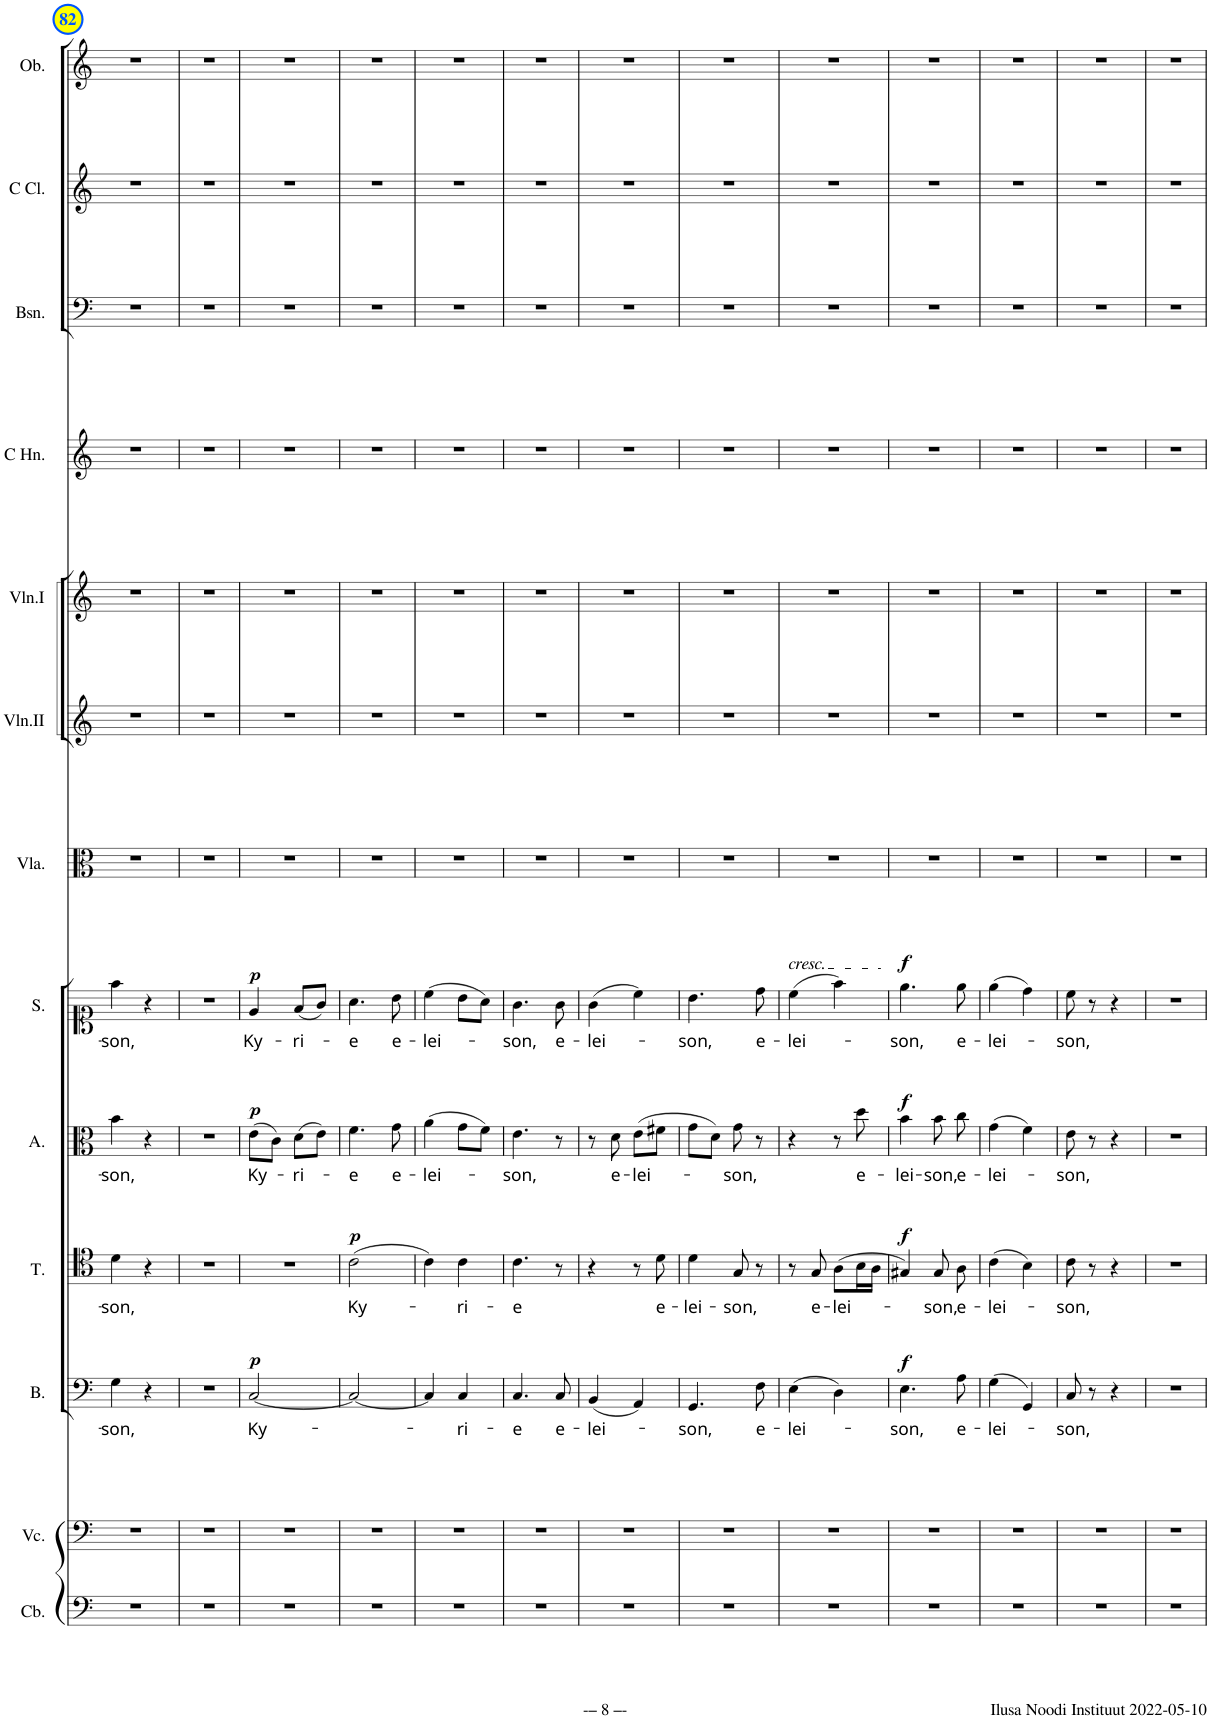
**kern	**kern	**kern	**text	**dynam	**kern	**text	**dynam	**kern	**text	**dynam	**kern	**text	**dynam	**kern	**kern	**kern	**kern	**kern	**kern	**kern
*part13	*part12	*part11	*part11	*part11	*part10	*part10	*part10	*part9	*part9	*part9	*part8	*part8	*part8	*part7	*part6	*part5	*part4	*part3	*part2	*part1
*staff13	*staff12	*staff11	*staff11	*staff11	*staff10	*staff10	*staff10	*staff9	*staff9	*staff9	*staff8	*staff8	*staff8	*staff7	*staff6	*staff5	*staff4	*staff3	*staff2	*staff1
*I"Contrabass	*I"Violoncello	*I"B.	*	*	*I"T.	*	*	*I"A.	*	*	*I"S.	*	*	*I"Viola	*I"Violin II	*I"Violin I	*I"Horn in C	*I"Bassoon	*I"C Clarinet	*I"Oboe
*I'Cb.	*I'Vc.	*I'B.	*	*	*I'T.	*	*	*I'A.	*	*	*I'S.	*	*	*I'Vla.	*I'Vln.II	*I'Vln.I	*	*I'Bsn.	*I'C Cl.	*I'Ob.
!!LO:PB:g=z
*clefF4	*clefF4	*clefF4	*	*	*clefC4	*	*	*clefC3	*	*	*clefC1	*	*	*clefC3	*clefG2	*clefG2	*clefG2	*clefF4	*clefG2	*clefG2
*Trd7c12	*	*	*	*	*	*	*	*	*	*	*	*	*	*	*	*	*Trd7c12	*	*Trd1c2	*
*k[]	*k[]	*k[]	*	*	*k[]	*	*	*k[]	*	*	*k[]	*	*	*k[]	*k[]	*k[]	*k[]	*k[]	*k[]	*k[]
*M2/4	*M2/4	*M2/4	*	*	*M2/4	*	*	*M2/4	*	*	*M2/4	*	*	*M2/4	*M2/4	*M2/4	*M2/4	*M2/4	*M2/4	*M2/4
=82	=82	=82	=82	=82	=82	=82	=82	=82	=82	=82	=82	=82	=82	=82	=82	=82	=82	=82	=82	=82
!	!	!	!LO:LY:b	!	!	!LO:LY:b	!	!	!LO:LY:b	!	!	!LO:LY:b	!	!	!	!	!	!	!	!
2r	2r	4G\	-son,	.	4d\	-son,	.	4b\	-son,	.	4ff\	-son,	.	2r	2r	2r	2r	2r	2r	2r
.	.	4r	.	.	4r	.	.	4r	.	.	4r	.	.	.	.	.	.	.	.	.
=83	=83	=83	=83	=83	=83	=83	=83	=83	=83	=83	=83	=83	=83	=83	=83	=83	=83	=83	=83	=83
2r	2r	2r	.	.	2r	.	.	2r	.	.	2r	.	.	2r	2r	2r	2r	2r	2r	2r
=84	=84	=84	=84	=84	=84	=84	=84	=84	=84	=84	=84	=84	=84	=84	=84	=84	=84	=84	=84	=84
!	!	!	!LO:LY:b	!LO:DY:a	!	!	!	!	!LO:LY:b	!LO:DY:a	!	!LO:LY:b	!LO:DY:a	!	!	!	!	!	!	!
2r	2r	[2C/	Ky-	p	2r	.	.	(8e\L	Ky-	p	4e/	Ky-	p	2r	2r	2r	2r	2r	2r	2r
.	.	.	.	.	.	.	.	8c\J)	.	.	.	.	.	.	.	.	.	.	.	.
!	!	!	!	!	!	!	!	!	!LO:LY:b	!	!	!LO:LY:b	!	!	!	!	!	!	!	!
.	.	.	.	.	.	.	.	(8d\L	-ri-	.	(8f/L	-ri-	.	.	.	.	.	.	.	.
.	.	.	.	.	.	.	.	8e\J)	.	.	8g/J)	.	.	.	.	.	.	.	.	.
=85	=85	=85	=85	=85	=85	=85	=85	=85	=85	=85	=85	=85	=85	=85	=85	=85	=85	=85	=85	=85
!	!	!	!	!	!	!LO:LY:b	!LO:DY:a	!	!LO:LY:b	!	!	!LO:LY:b	!	!	!	!	!	!	!	!
2r	2r	2C/_	.	.	(2c\	Ky-	p	4.f\	-e	.	4.a\	-e	.	2r	2r	2r	2r	2r	2r	2r
!	!	!	!	!	!	!	!	!	!LO:LY:b	!	!	!LO:LY:b	!	!	!	!	!	!	!	!
.	.	.	.	.	.	.	.	8g\	e-	.	8b\	e-	.	.	.	.	.	.	.	.
=86	=86	=86	=86	=86	=86	=86	=86	=86	=86	=86	=86	=86	=86	=86	=86	=86	=86	=86	=86	=86
!	!	!	!	!	!	!	!	!	!LO:LY:b	!	!	!LO:LY:b	!	!	!	!	!	!	!	!
2r	2r	4C/]	.	.	4c\)	.	.	(4a\	-lei-	.	(4cc\	-lei-	.	2r	2r	2r	2r	2r	2r	2r
!	!	!	!LO:LY:b	!	!	!LO:LY:b	!	!	!	!	!	!	!	!	!	!	!	!	!	!
.	.	4C/	-ri-	.	4c\	-ri-	.	8g\L	.	.	8b\L	.	.	.	.	.	.	.	.	.
.	.	.	.	.	.	.	.	8f\J)	.	.	8a\J)	.	.	.	.	.	.	.	.	.
=87	=87	=87	=87	=87	=87	=87	=87	=87	=87	=87	=87	=87	=87	=87	=87	=87	=87	=87	=87	=87
!	!	!	!LO:LY:b	!	!	!LO:LY:b	!	!	!LO:LY:b	!	!	!LO:LY:b	!	!	!	!	!	!	!	!
2r	2r	4.C/	-e	.	4.c\	-e	.	4.e\	-son,	.	4.g\	-son,	.	2r	2r	2r	2r	2r	2r	2r
!	!	!	!LO:LY:b	!	!	!	!	!	!	!	!	!LO:LY:b	!	!	!	!	!	!	!	!
.	.	8C/	e-	.	8r	.	.	8r	.	.	8g\	e-	.	.	.	.	.	.	.	.
=88	=88	=88	=88	=88	=88	=88	=88	=88	=88	=88	=88	=88	=88	=88	=88	=88	=88	=88	=88	=88
!	!	!	!LO:LY:b	!	!	!	!	!	!	!	!	!LO:LY:b	!	!	!	!	!	!	!	!
2r	2r	(4BB/	-lei-	.	4r	.	.	8r	.	.	(4g\	-lei-	.	2r	2r	2r	2r	2r	2r	2r
!	!	!	!	!	!	!	!	!	!LO:LY:b	!	!	!	!	!	!	!	!	!	!	!
.	.	.	.	.	.	.	.	8d\	e-	.	.	.	.	.	.	.	.	.	.	.
!	!	!	!	!	!	!	!	!	!LO:LY:b	!	!	!	!	!	!	!	!	!	!	!
.	.	4AA/)	.	.	8r	.	.	(8e\L	-lei-	.	4cc\)	.	.	.	.	.	.	.	.	.
!	!	!	!	!	!	!LO:LY:b	!	!	!	!	!	!	!	!	!	!	!	!	!	!
.	.	.	.	.	8d\	e-	.	8f#X\J	.	.	.	.	.	.	.	.	.	.	.	.
=89	=89	=89	=89	=89	=89	=89	=89	=89	=89	=89	=89	=89	=89	=89	=89	=89	=89	=89	=89	=89
!	!	!	!LO:LY:b	!	!	!LO:LY:b	!	!	!	!	!	!LO:LY:b	!	!	!	!	!	!	!	!
2r	2r	4.GG/	-son,	.	4d\	-lei-	.	8g\L	.	.	4.b\	-son,	.	2r	2r	2r	2r	2r	2r	2r
.	.	.	.	.	.	.	.	8d\J)	.	.	.	.	.	.	.	.	.	.	.	.
!	!	!	!	!	!	!LO:LY:b	!	!	!LO:LY:b	!	!	!	!	!	!	!	!	!	!	!
.	.	.	.	.	8G/	-son,	.	8g\	-son,	.	.	.	.	.	.	.	.	.	.	.
!	!	!	!LO:LY:b	!	!	!	!	!	!	!	!	!LO:LY:b	!	!	!	!	!	!	!	!
.	.	8F\	e-	.	8r	.	.	8r	.	.	8dd\	e-	.	.	.	.	.	.	.	.
=90	=90	=90	=90	=90	=90	=90	=90	=90	=90	=90	=90	=90	=90	=90	=90	=90	=90	=90	=90	=90
!	!	!	!	!	!	!	!	!	!	!	!LO:TX:a:i:t=cresc.	!	!	!	!	!	!	!	!	!
!	!	!	!LO:LY:b	!	!	!	!	!	!	!	!	!LO:LY:b	!	!	!	!	!	!	!	!
2r	2r	(4E\	-lei-	.	8r	.	.	4r	.	.	(4cc\	-lei-	.	2r	2r	2r	2r	2r	2r	2r
!	!	!	!	!	!	!LO:LY:b	!	!	!	!	!	!	!	!	!	!	!	!	!	!
.	.	.	.	.	8G/	e-	.	.	.	.	.	.	.	.	.	.	.	.	.	.
!	!	!	!	!	!	!LO:LY:b	!	!	!	!	!	!	!	!	!	!	!	!	!	!
.	.	4D\)	.	.	(8A\L	-lei-	.	8r	.	.	4ff\)	.	.	.	.	.	.	.	.	.
!	!	!	!	!	!	!	!	!	!LO:LY:b	!	!	!	!	!	!	!	!	!	!	!
.	.	.	.	.	16B\L	.	.	8dd\	e-	.	.	.	.	.	.	.	.	.	.	.
.	.	.	.	.	16A\JJ	.	.	.	.	.	.	.	.	.	.	.	.	.	.	.
=91	=91	=91	=91	=91	=91	=91	=91	=91	=91	=91	=91	=91	=91	=91	=91	=91	=91	=91	=91	=91
!	!	!	!LO:LY:b	!LO:DY:a	!	!	!LO:DY:a	!	!LO:LY:b	!LO:DY:a	!	!LO:LY:b	!LO:DY:a	!	!	!	!	!	!	!
2r	2r	4.E\	-son,	f	4G#X/)	.	f	4b\	-lei-	f	4.ee\	-son,	f	2r	2r	2r	2r	2r	2r	2r
!	!	!	!	!	!	!LO:LY:b	!	!	!LO:LY:b	!	!	!	!	!	!	!	!	!	!	!
.	.	.	.	.	8G#/	-son,	.	8b\	-son,	.	.	.	.	.	.	.	.	.	.	.
!	!	!	!LO:LY:b	!	!	!LO:LY:b	!	!	!LO:LY:b	!	!	!LO:LY:b	!	!	!	!	!	!	!	!
.	.	8A\	e-	.	8A\	e-	.	8cc\	e-	.	8ee\	e-	.	.	.	.	.	.	.	.
=92	=92	=92	=92	=92	=92	=92	=92	=92	=92	=92	=92	=92	=92	=92	=92	=92	=92	=92	=92	=92
!	!	!	!LO:LY:b	!	!	!LO:LY:b	!	!	!LO:LY:b	!	!	!LO:LY:b	!	!	!	!	!	!	!	!
2r	2r	(4G\	-lei-	.	(4c\	-lei-	.	(4g\	-lei-	.	(4ee\	-lei-	.	2r	2r	2r	2r	2r	2r	2r
.	.	4GG/)	.	.	4B\)	.	.	4f\)	.	.	4dd\)	.	.	.	.	.	.	.	.	.
=93	=93	=93	=93	=93	=93	=93	=93	=93	=93	=93	=93	=93	=93	=93	=93	=93	=93	=93	=93	=93
!	!	!	!LO:LY:b	!	!	!LO:LY:b	!	!	!LO:LY:b	!	!	!LO:LY:b	!	!	!	!	!	!	!	!
2r	2r	8C/	-son,	.	8c\	-son,	.	8e\	-son,	.	8cc\	-son,	.	2r	2r	2r	2r	2r	2r	2r
.	.	8r	.	.	8r	.	.	8r	.	.	8r	.	.	.	.	.	.	.	.	.
.	.	4r	.	.	4r	.	.	4r	.	.	4r	.	.	.	.	.	.	.	.	.
=94	=94	=94	=94	=94	=94	=94	=94	=94	=94	=94	=94	=94	=94	=94	=94	=94	=94	=94	=94	=94
2r	2r	2r	.	.	2r	.	.	2r	.	.	2r	.	.	2r	2r	2r	2r	2r	2r	2r
=	=	=	=	=	=	=	=	=	=	=	=	=	=	=	=	=	=	=	=	=
*-	*-	*-	*-	*-	*-	*-	*-	*-	*-	*-	*-	*-	*-	*-	*-	*-	*-	*-	*-	*-
